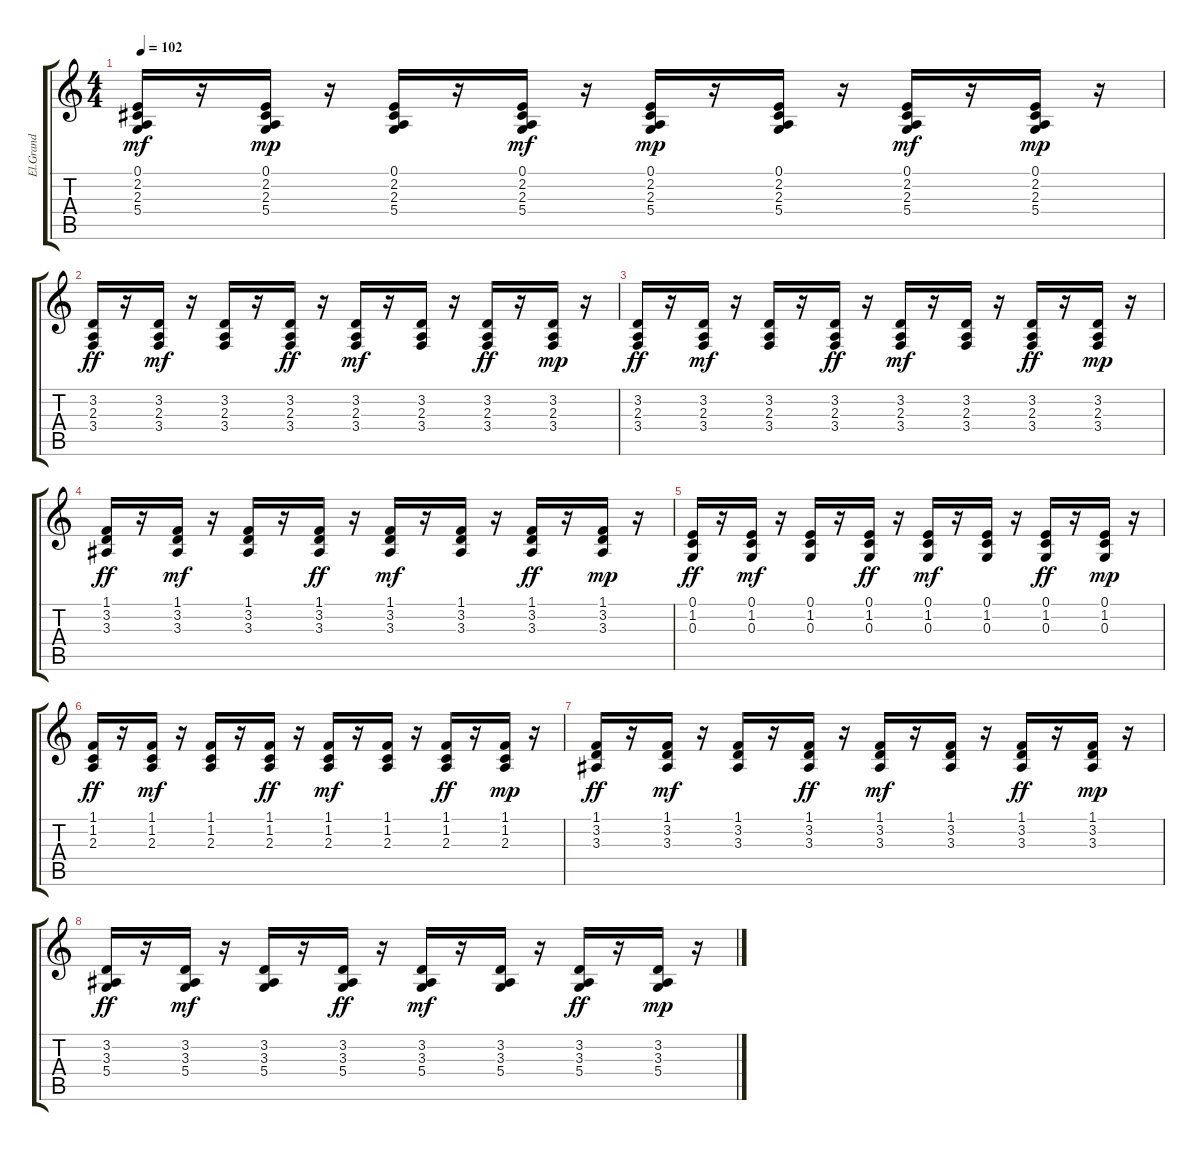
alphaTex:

\track ("El.Grand" "El.Grand") {instrument electricgrandpiano}
\staff {score tabs}
\tuning (E4 B3 G3 D3 A2 E2) {hide}
\ts (4 4)
\tempo 102
\clef g2
\ks c
(0.1 2.2 2.3 5.4).16{dy mf} r.16 (0.1 2.2 2.3 5.4).16{dy mp} r.16 (0.1 2.2 2.3 5.4).16 r.16 (0.1 2.2 2.3 5.4).16{dy mf} r.16 (0.1 2.2 2.3 5.4).16{dy mp} r.16 (0.1 2.2 2.3 5.4).16 r.16 (0.1 2.2 2.3 5.4).16{dy mf} r.16 (0.1 2.2 2.3 5.4).16{dy mp} r.16 |
(3.2 2.3 3.4).16{dy ff} r.16 (3.2 2.3 3.4).16{dy mf} r.16 (3.2 2.3 3.4).16 r.16 (3.2 2.3 3.4).16{dy ff} r.16 (3.2 2.3 3.4).16{dy mf} r.16 (3.2 2.3 3.4).16 r.16 (3.2 2.3 3.4).16{dy ff} r.16 (3.2 2.3 3.4).16{dy mp} r.16 |
(3.2 2.3 3.4).16{dy ff} r.16 (3.2 2.3 3.4).16{dy mf} r.16 (3.2 2.3 3.4).16 r.16 (3.2 2.3 3.4).16{dy ff} r.16 (3.2 2.3 3.4).16{dy mf} r.16 (3.2 2.3 3.4).16 r.16 (3.2 2.3 3.4).16{dy ff} r.16 (3.2 2.3 3.4).16{dy mp} r.16 |
(1.1 3.2 3.3).16{dy ff} r.16 (1.1 3.2 3.3).16{dy mf} r.16 (1.1 3.2 3.3).16 r.16 (1.1 3.2 3.3).16{dy ff} r.16 (1.1 3.2 3.3).16{dy mf} r.16 (1.1 3.2 3.3).16 r.16 (1.1 3.2 3.3).16{dy ff} r.16 (1.1 3.2 3.3).16{dy mp} r.16 |
(0.1 1.2 0.3).16{dy ff} r.16 (0.1 1.2 0.3).16{dy mf} r.16 (0.1 1.2 0.3).16 r.16 (0.1 1.2 0.3).16{dy ff} r.16 (0.1 1.2 0.3).16{dy mf} r.16 (0.1 1.2 0.3).16 r.16 (0.1 1.2 0.3).16{dy ff} r.16 (0.1 1.2 0.3).16{dy mp} r.16 |
(1.1 1.2 2.3).16{dy ff} r.16 (1.1 1.2 2.3).16{dy mf} r.16 (1.1 1.2 2.3).16 r.16 (1.1 1.2 2.3).16{dy ff} r.16 (1.1 1.2 2.3).16{dy mf} r.16 (1.1 1.2 2.3).16 r.16 (1.1 1.2 2.3).16{dy ff} r.16 (1.1 1.2 2.3).16{dy mp} r.16 |
(1.1 3.2 3.3).16{dy ff} r.16 (1.1 3.2 3.3).16{dy mf} r.16 (1.1 3.2 3.3).16 r.16 (1.1 3.2 3.3).16{dy ff} r.16 (1.1 3.2 3.3).16{dy mf} r.16 (1.1 3.2 3.3).16 r.16 (1.1 3.2 3.3).16{dy ff} r.16 (1.1 3.2 3.3).16{dy mp} r.16 |
(3.2 3.3 5.4).16{dy ff} r.16 (3.2 3.3 5.4).16{dy mf} r.16 (3.2 3.3 5.4).16 r.16 (3.2 3.3 5.4).16{dy ff} r.16 (3.2 3.3 5.4).16{dy mf} r.16 (3.2 3.3 5.4).16 r.16 (3.2 3.3 5.4).16{dy ff} r.16 (3.2 3.3 5.4).16{dy mp} r.16
